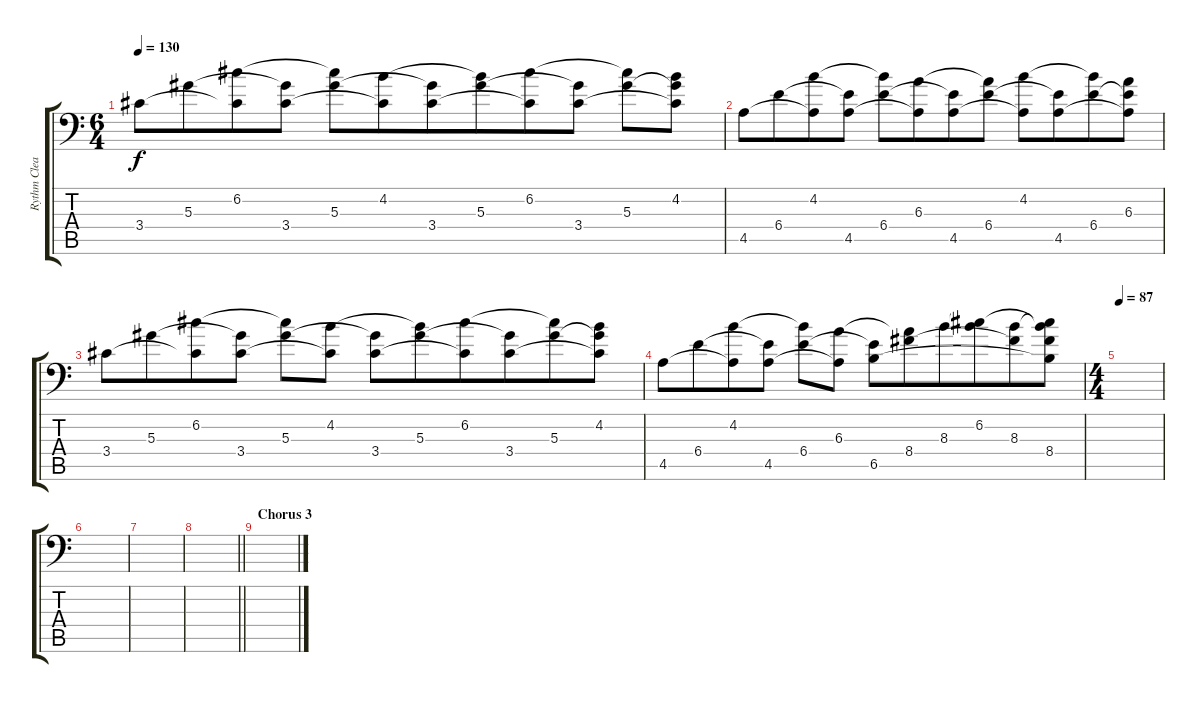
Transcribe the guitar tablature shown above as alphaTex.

\track ("Rythm Clean Guitar" "Rythm Clea") {instrument electricguitarclean bank 2}
\staff {score tabs}
\tuning (C4 G3 Eb3 Bb2 F2 Bb1) {hide}
\ts (6 4)
\tempo 130
\clef f4
\ks c
3.4.8{dy f} 5.3.8{beam merge} (6.2 3.4{t}).8{beam merge} (5.3{t} 3.4).8 (6.2{t} 5.3).8{beam merge} (4.2 3.4{t}).8{beam merge} (5.3{t} 3.4).8{beam merge} (4.2{t} 5.3).8{beam merge} (6.2 3.4{t}).8{beam merge} (5.3{t} 3.4).8 (6.2{t} 5.3).8{beam merge} (4.2 5.3{t} 3.4{t}).8 |
4.5.8 6.4.8{beam merge} (4.2 4.5{t}).8{beam merge} (6.4{t} 4.5).8 (4.2{t} 6.4).8 (6.3 4.5{t}).8{beam merge} (6.4{t} 4.5).8 (6.3{t} 6.4).8 (4.2 4.5{t}).8 (6.4{t} 4.5).8{beam merge} (4.2{t} 6.4).8{beam merge} (6.3 6.4{t} 4.5{t}).8 |
3.4.8{beam merge} 5.3.8{beam merge} (6.2 3.4{t}).8{beam merge} (5.3{t} 3.4).8 (6.2{t} 5.3).8{beam merge} (4.2 3.4{t}).8 (5.3{t} 3.4).8 (4.2{t} 5.3).8{beam merge} (6.2 3.4{t}).8 (5.3{t} 3.4).8{beam merge} (6.2{t} 5.3).8 (4.2 5.3{t} 3.4{t}).8 |
4.5.8 6.4.8{beam merge} (4.2 4.5{t}).8{beam merge} (6.4{t} 4.5).8 (4.2{t} 6.4).8{beam merge} (6.3 4.5{t}).8 (6.4{t} 6.5).8{beam merge} (6.3{t} 8.4).8{beam merge} 8.3.8{beam merge} (6.2 8.3{t}).8{beam merge} (8.3 8.4{t}).8 (6.2{t} 8.3{t} 8.4 6.5{t}).8 |
\ts (4 4)
\tempo 87
|
|
|
\barLineRight lightlight
|
\section ("" "Chorus 3")
